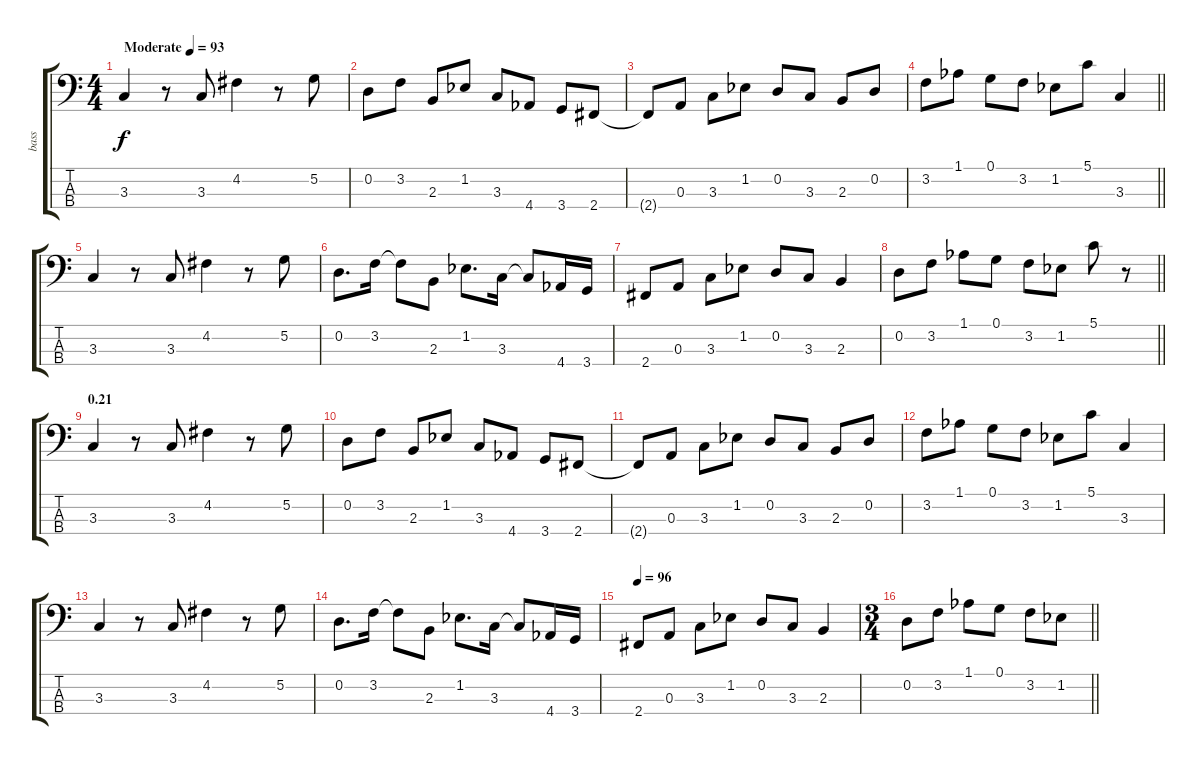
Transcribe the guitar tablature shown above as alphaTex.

\track ("bass" "bass") {instrument electricbasspick}
\staff {score tabs}
\tuning (G2 D2 A1 E1) {hide}
\ts (4 4)
\tempo (93 "Moderate")
\clef f4
\ks c
3.3.4{dy f instrument electricbasspick} r.8 3.3.8 4.2.4 r.8 5.2.8 |
0.2.8 3.2.8 2.3.8 1.2{acc b}.8 3.3.8 4.4{acc b}.8 3.4.8 2.4.8 |
2.4{t}.8 0.3.8 3.3.8 1.2{acc b}.8 0.2.8 3.3.8 2.3.8 0.2.8 |
\barLineRight lightlight
3.2.8 1.1{acc b}.8 0.1.8 3.2.8 1.2{acc b}.8 5.1.8 3.3.4 |
3.3.4 r.8 3.3.8 4.2.4 r.8 5.2.8 |
0.2.8{d} 3.2.16 3.2{t}.8 2.3.8 1.2{acc b}.8{d} 3.3.16 3.3{t}.8 4.4{acc b}.16 3.4.16 |
2.4.8 0.3.8 3.3.8 1.2{acc b}.8 0.2.8 3.3.8 2.3.4 |
\barLineRight lightlight
0.2.8 3.2.8 1.1{acc b}.8 0.1.8 3.2.8 1.2{acc b}.8 5.1.8 r.8 |
\section ("" "0.21")
3.3.4 r.8 3.3.8 4.2.4 r.8 5.2.8 |
0.2.8 3.2.8 2.3.8 1.2{acc b}.8 3.3.8 4.4{acc b}.8 3.4.8 2.4.8 |
2.4{t}.8 0.3.8 3.3.8 1.2{acc b}.8 0.2.8 3.3.8 2.3.8 0.2.8 |
3.2.8 1.1{acc b}.8 0.1.8 3.2.8 1.2{acc b}.8 5.1.8 3.3.4 |
3.3.4 r.8 3.3.8 4.2.4 r.8 5.2.8 |
0.2.8{d} 3.2.16 3.2{t}.8 2.3.8 1.2{acc b}.8{d} 3.3.16 3.3{t}.8 4.4{acc b}.16 3.4.16 |
\tempo 96
2.4.8 0.3.8 3.3.8 1.2{acc b}.8 0.2.8 3.3.8 2.3.4 |
\ts (3 4)
\barLineRight lightlight
0.2.8 3.2.8 1.1{acc b}.8 0.1.8 3.2.8 1.2{acc b}.8
